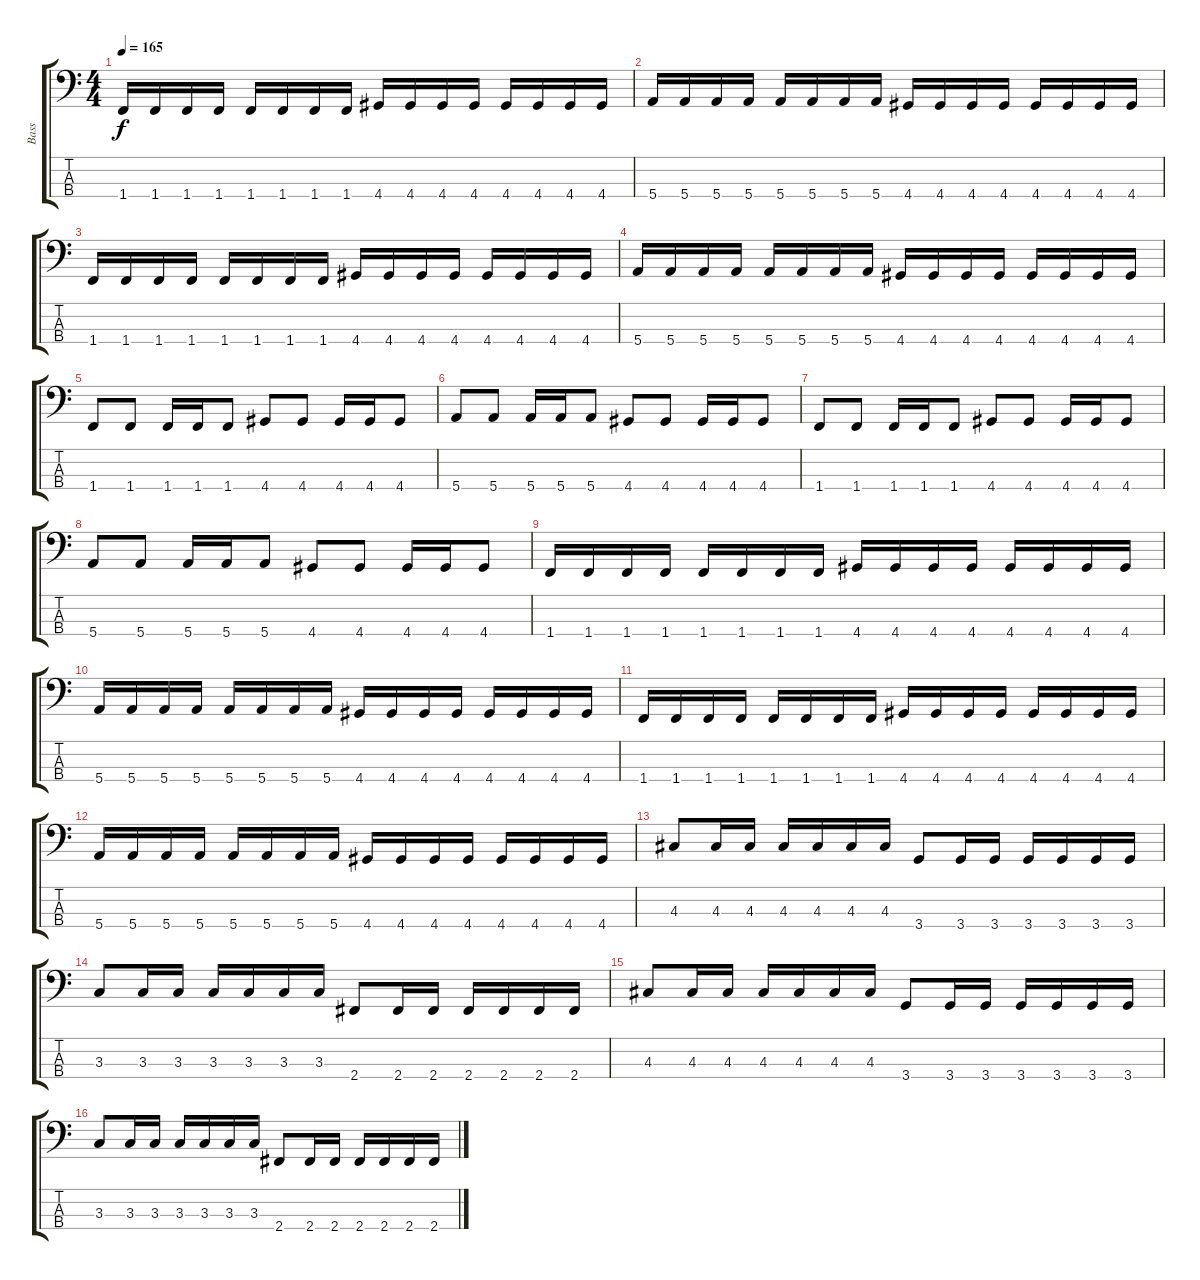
\track ("Bass" "Bass") {instrument electricbasspick}
\staff {score tabs}
\tuning (G2 D2 A1 E1) {hide}
\ts (4 4)
\tempo 165
\clef f4
\ks c
1.4.16{dy f} 1.4.16 1.4.16 1.4.16 1.4.16 1.4.16 1.4.16 1.4.16 4.4.16 4.4.16 4.4.16 4.4.16 4.4.16 4.4.16 4.4.16 4.4.16 |
5.4.16 5.4.16 5.4.16 5.4.16 5.4.16 5.4.16 5.4.16 5.4.16 4.4.16 4.4.16 4.4.16 4.4.16 4.4.16 4.4.16 4.4.16 4.4.16 |
1.4.16 1.4.16 1.4.16 1.4.16 1.4.16 1.4.16 1.4.16 1.4.16 4.4.16 4.4.16 4.4.16 4.4.16 4.4.16 4.4.16 4.4.16 4.4.16 |
5.4.16 5.4.16 5.4.16 5.4.16 5.4.16 5.4.16 5.4.16 5.4.16 4.4.16 4.4.16 4.4.16 4.4.16 4.4.16 4.4.16 4.4.16 4.4.16 |
1.4.8 1.4.8 1.4.16 1.4.16 1.4.8 4.4.8 4.4.8 4.4.16 4.4.16 4.4.8 |
5.4.8 5.4.8 5.4.16 5.4.16 5.4.8 4.4.8 4.4.8 4.4.16 4.4.16 4.4.8 |
1.4.8 1.4.8 1.4.16 1.4.16 1.4.8 4.4.8 4.4.8 4.4.16 4.4.16 4.4.8 |
5.4.8 5.4.8 5.4.16 5.4.16 5.4.8 4.4.8 4.4.8 4.4.16 4.4.16 4.4.8 |
1.4.16 1.4.16 1.4.16 1.4.16 1.4.16 1.4.16 1.4.16 1.4.16 4.4.16 4.4.16 4.4.16 4.4.16 4.4.16 4.4.16 4.4.16 4.4.16 |
5.4.16 5.4.16 5.4.16 5.4.16 5.4.16 5.4.16 5.4.16 5.4.16 4.4.16 4.4.16 4.4.16 4.4.16 4.4.16 4.4.16 4.4.16 4.4.16 |
1.4.16 1.4.16 1.4.16 1.4.16 1.4.16 1.4.16 1.4.16 1.4.16 4.4.16 4.4.16 4.4.16 4.4.16 4.4.16 4.4.16 4.4.16 4.4.16 |
5.4.16 5.4.16 5.4.16 5.4.16 5.4.16 5.4.16 5.4.16 5.4.16 4.4.16 4.4.16 4.4.16 4.4.16 4.4.16 4.4.16 4.4.16 4.4.16 |
4.3.8 4.3.16 4.3.16 4.3.16 4.3.16 4.3.16 4.3.16 3.4.8 3.4.16 3.4.16 3.4.16 3.4.16 3.4.16 3.4.16 |
3.3.8 3.3.16 3.3.16 3.3.16 3.3.16 3.3.16 3.3.16 2.4.8 2.4.16 2.4.16 2.4.16 2.4.16 2.4.16 2.4.16 |
4.3.8 4.3.16 4.3.16 4.3.16 4.3.16 4.3.16 4.3.16 3.4.8 3.4.16 3.4.16 3.4.16 3.4.16 3.4.16 3.4.16 |
3.3.8 3.3.16 3.3.16 3.3.16 3.3.16 3.3.16 3.3.16 2.4.8 2.4.16 2.4.16 2.4.16 2.4.16 2.4.16 2.4.16
